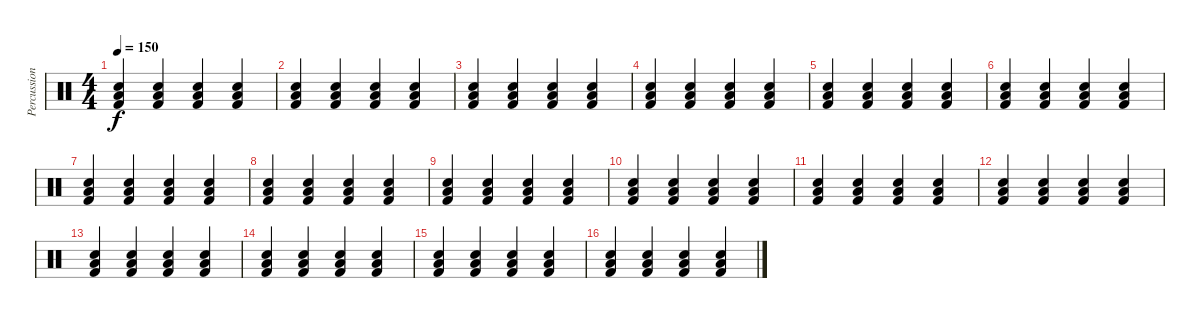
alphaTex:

\track ("Percussion" "Percussion") {instrument percussion}
\staff {score}
\articulation defaults
\ts (4 4)
\tempo 150
\clef neutral
\ks c
("Low Tom (hit)" "Electric Snare (hit)" "Kick (hit) 2").4{dy f} ("Low Tom (hit)" "Electric Snare (hit)" "Kick (hit) 2").4 ("Low Tom (hit)" "Electric Snare (hit)" "Kick (hit) 2").4 ("Low Tom (hit)" "Electric Snare (hit)" "Kick (hit) 2").4 |
("Low Tom (hit)" "Electric Snare (hit)" "Kick (hit) 2").4 ("Low Tom (hit)" "Electric Snare (hit)" "Kick (hit) 2").4 ("Low Tom (hit)" "Electric Snare (hit)" "Kick (hit) 2").4 ("Low Tom (hit)" "Electric Snare (hit)" "Kick (hit) 2").4 |
("Low Tom (hit)" "Electric Snare (hit)" "Kick (hit) 2").4 ("Low Tom (hit)" "Electric Snare (hit)" "Kick (hit) 2").4 ("Low Tom (hit)" "Electric Snare (hit)" "Kick (hit) 2").4 ("Low Tom (hit)" "Electric Snare (hit)" "Kick (hit) 2").4 |
("Low Tom (hit)" "Electric Snare (hit)" "Kick (hit) 2").4 ("Low Tom (hit)" "Electric Snare (hit)" "Kick (hit) 2").4 ("Low Tom (hit)" "Electric Snare (hit)" "Kick (hit) 2").4 ("Low Tom (hit)" "Electric Snare (hit)" "Kick (hit) 2").4 |
("Low Tom (hit)" "Electric Snare (hit)" "Kick (hit) 2").4 ("Low Tom (hit)" "Electric Snare (hit)" "Kick (hit) 2").4 ("Low Tom (hit)" "Electric Snare (hit)" "Kick (hit) 2").4 ("Low Tom (hit)" "Electric Snare (hit)" "Kick (hit) 2").4 |
("Low Tom (hit)" "Electric Snare (hit)" "Kick (hit) 2").4 ("Low Tom (hit)" "Electric Snare (hit)" "Kick (hit) 2").4 ("Low Tom (hit)" "Electric Snare (hit)" "Kick (hit) 2").4 ("Low Tom (hit)" "Electric Snare (hit)" "Kick (hit) 2").4 |
("Low Tom (hit)" "Electric Snare (hit)" "Kick (hit) 2").4 ("Low Tom (hit)" "Electric Snare (hit)" "Kick (hit) 2").4 ("Low Tom (hit)" "Electric Snare (hit)" "Kick (hit) 2").4 ("Low Tom (hit)" "Electric Snare (hit)" "Kick (hit) 2").4 |
("Low Tom (hit)" "Electric Snare (hit)" "Kick (hit) 2").4 ("Low Tom (hit)" "Electric Snare (hit)" "Kick (hit) 2").4 ("Low Tom (hit)" "Electric Snare (hit)" "Kick (hit) 2").4 ("Low Tom (hit)" "Electric Snare (hit)" "Kick (hit) 2").4 |
("Low Tom (hit)" "Electric Snare (hit)" "Kick (hit) 2").4 ("Low Tom (hit)" "Electric Snare (hit)" "Kick (hit) 2").4 ("Low Tom (hit)" "Electric Snare (hit)" "Kick (hit) 2").4 ("Low Tom (hit)" "Electric Snare (hit)" "Kick (hit) 2").4 |
("Low Tom (hit)" "Electric Snare (hit)" "Kick (hit) 2").4 ("Low Tom (hit)" "Electric Snare (hit)" "Kick (hit) 2").4 ("Low Tom (hit)" "Electric Snare (hit)" "Kick (hit) 2").4 ("Low Tom (hit)" "Electric Snare (hit)" "Kick (hit) 2").4 |
("Low Tom (hit)" "Electric Snare (hit)" "Kick (hit) 2").4 ("Low Tom (hit)" "Electric Snare (hit)" "Kick (hit) 2").4 ("Low Tom (hit)" "Electric Snare (hit)" "Kick (hit) 2").4 ("Low Tom (hit)" "Electric Snare (hit)" "Kick (hit) 2").4 |
("Low Tom (hit)" "Electric Snare (hit)" "Kick (hit) 2").4 ("Low Tom (hit)" "Electric Snare (hit)" "Kick (hit) 2").4 ("Low Tom (hit)" "Electric Snare (hit)" "Kick (hit) 2").4 ("Low Tom (hit)" "Electric Snare (hit)" "Kick (hit) 2").4 |
("Low Tom (hit)" "Electric Snare (hit)" "Kick (hit) 2").4 ("Low Tom (hit)" "Electric Snare (hit)" "Kick (hit) 2").4 ("Low Tom (hit)" "Electric Snare (hit)" "Kick (hit) 2").4 ("Low Tom (hit)" "Electric Snare (hit)" "Kick (hit) 2").4 |
("Low Tom (hit)" "Electric Snare (hit)" "Kick (hit) 2").4 ("Low Tom (hit)" "Electric Snare (hit)" "Kick (hit) 2").4 ("Low Tom (hit)" "Electric Snare (hit)" "Kick (hit) 2").4 ("Low Tom (hit)" "Electric Snare (hit)" "Kick (hit) 2").4 |
("Low Tom (hit)" "Electric Snare (hit)" "Kick (hit) 2").4{volume 0} ("Low Tom (hit)" "Electric Snare (hit)" "Kick (hit) 2").4 ("Low Tom (hit)" "Electric Snare (hit)" "Kick (hit) 2").4 ("Low Tom (hit)" "Electric Snare (hit)" "Kick (hit) 2").4 |
("Low Tom (hit)" "Electric Snare (hit)" "Kick (hit) 2").4 ("Low Tom (hit)" "Electric Snare (hit)" "Kick (hit) 2").4 ("Low Tom (hit)" "Electric Snare (hit)" "Kick (hit) 2").4 ("Low Tom (hit)" "Electric Snare (hit)" "Kick (hit) 2").4
